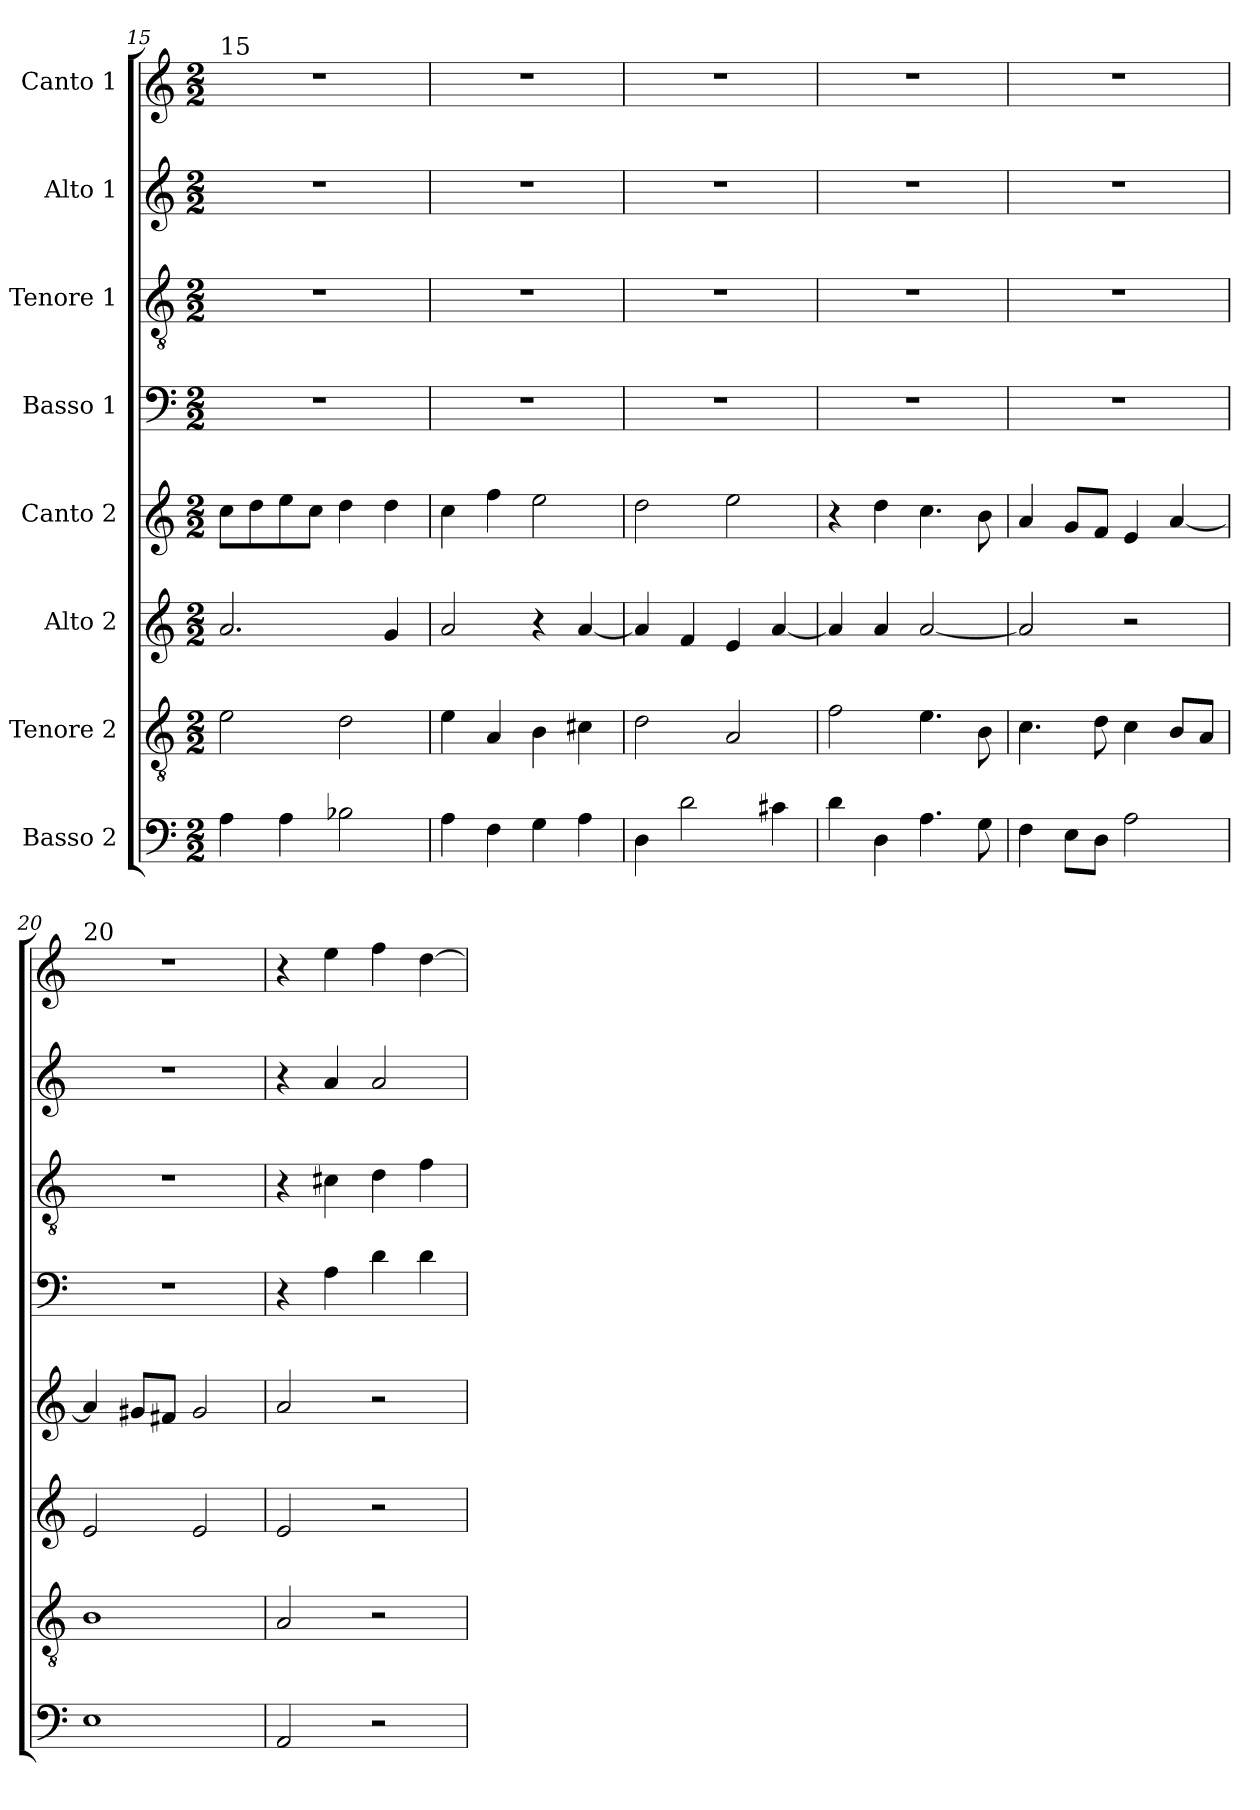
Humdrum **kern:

**kern	**kern	**kern	**kern	**kern	**kern	**kern	**kern
*part8	*part7	*part6	*part5	*part4	*part3	*part2	*part1
*staff8	*staff7	*staff6	*staff5	*staff4	*staff3	*staff2	*staff1
*I"Basso 2	*I"Tenore 2	*I"Alto 2	*I"Canto 2	*I"Basso 1	*I"Tenore 1	*I"Alto 1	*I"Canto 1
!!LO:LB:g=z
*clefF4	*clefGv2	*clefG2	*clefG2	*clefF4	*clefGv2	*clefG2	*clefG2
*k[]	*k[]	*k[]	*k[]	*k[]	*k[]	*k[]	*k[]
*M2/2	*M2/2	*M2/2	*M2/2	*M2/2	*M2/2	*M2/2	*M2/2
=15	=15	=15	=15	=15	=15	=15	=15
!	!	!	!	!	!	!	!LO:TX:a:t=15
4A\	2e\	2.a/	8cc\L	1r	1r	1r	1r
.	.	.	8dd\	.	.	.	.
4A\	.	.	8ee\	.	.	.	.
.	.	.	8cc\J	.	.	.	.
2B-X\	2d\	.	4dd\	.	.	.	.
.	.	4g/	4dd\	.	.	.	.
!!LO:PB:g=z
=16	=16	=16	=16	=16	=16	=16	=16
4A\	4e\	2a/	4cc\	1r	1r	1r	1r
4F\	4A/	.	4ff\	.	.	.	.
4G\	4B\	4r	2ee\	.	.	.	.
4A\	4c#X\	[4a/	.	.	.	.	.
=17	=17	=17	=17	=17	=17	=17	=17
4D\	2d\	4a/]	2dd\	1r	1r	1r	1r
2d\	.	4f/	.	.	.	.	.
.	2A/	4e/	2ee\	.	.	.	.
4c#X\	.	[4a/	.	.	.	.	.
=18	=18	=18	=18	=18	=18	=18	=18
4d\	2f\	4a/]	4r	1r	1r	1r	1r
4D\	.	4a/	4dd\	.	.	.	.
4.A\	4.e\	[2a/	4.cc\	.	.	.	.
8G\	8B\	.	8b\	.	.	.	.
=19	=19	=19	=19	=19	=19	=19	=19
4F\	4.c\	2a/]	4a/	1r	1r	1r	1r
8E\L	.	.	8g/L	.	.	.	.
8D\J	8d\	.	8f/J	.	.	.	.
2A\	4c\	2r	4e/	.	.	.	.
.	8B/L	.	[4a/	.	.	.	.
.	8A/J	.	.	.	.	.	.
=20	=20	=20	=20	=20	=20	=20	=20
!	!	!	!	!	!	!	!LO:TX:a:t=20
1E	1B	2e/	4a/]	1r	1r	1r	1r
.	.	.	8g#X/L	.	.	.	.
.	.	.	8f#X/J	.	.	.	.
.	.	2e/	2g#/	.	.	.	.
=21	=21	=21	=21	=21	=21	=21	=21
2AA/	2A/	2e/	2a/	4r	4r	4r	4r
.	.	.	.	4A\	4c#X\	4a/	4ee\
2r	2r	2r	2r	4d\	4d\	2a/	4ff\
.	.	.	.	4d\	4f\	.	[4dd\
=	=	=	=	=	=	=	=
*-	*-	*-	*-	*-	*-	*-	*-
